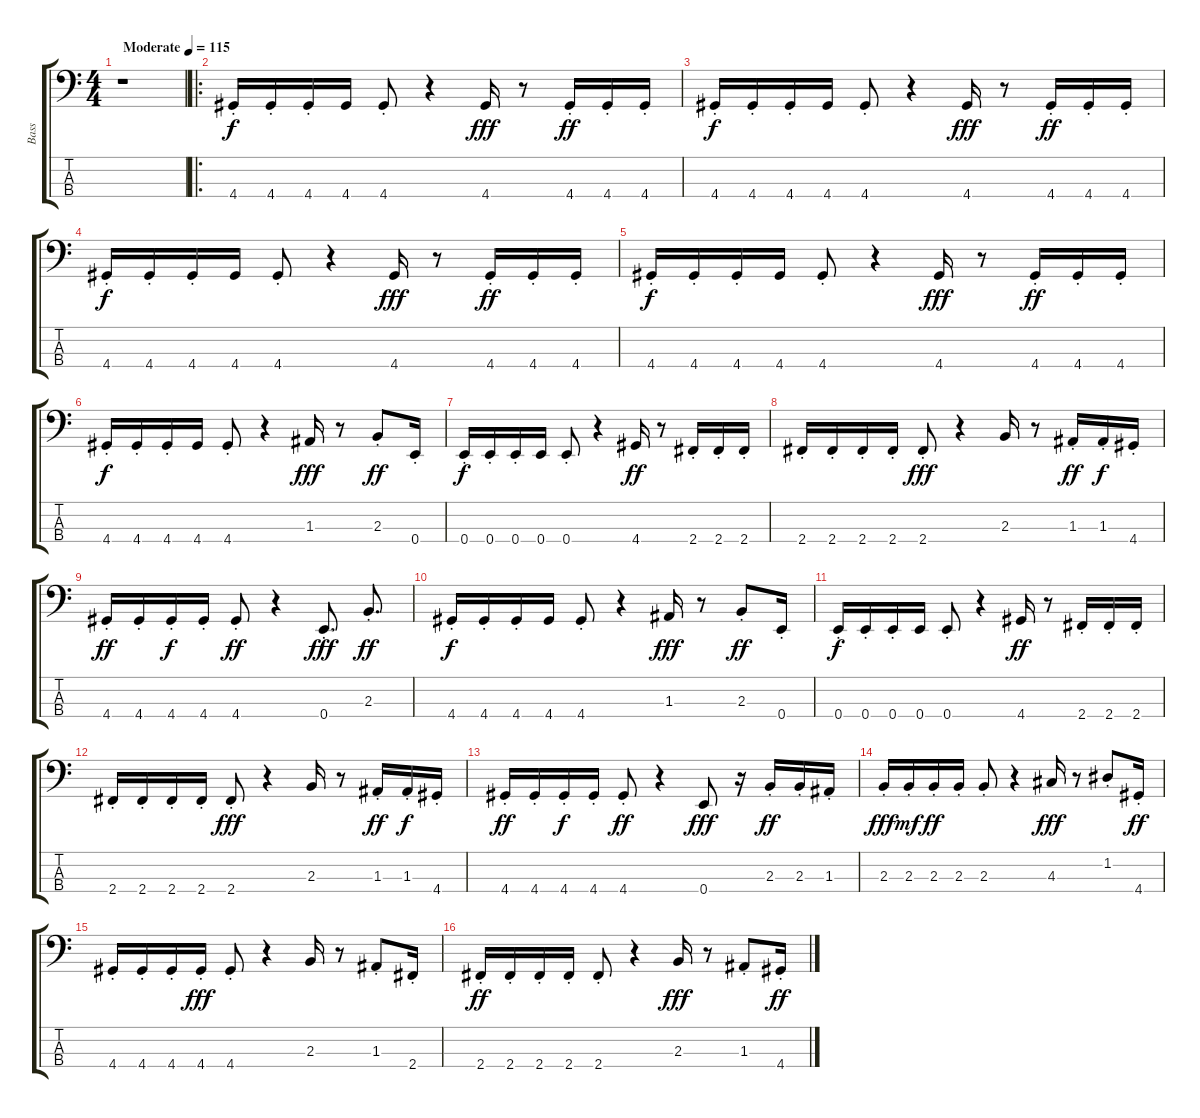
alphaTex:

\track ("Bass" "Bass") {instrument synthbass1}
\staff {score tabs}
\tuning (G2 D2 A1 E1) {hide}
\ts (4 4)
\tempo (115 "Moderate")
\clef f4
\ks c
r.1{dy f instrument synthbass1} |
\ro
4.4{st}.16 4.4{st}.16 4.4{st}.16 4.4.16 4.4{st}.8 r.4 4.4.16{dy fff} r.8 4.4{st}.16{dy ff} 4.4{st}.16 4.4{st}.16 |
4.4{st}.16{dy f} 4.4{st}.16 4.4{st}.16 4.4.16 4.4{st}.8 r.4 4.4.16{dy fff} r.8 4.4{st}.16{dy ff} 4.4{st}.16 4.4{st}.16 |
4.4{st}.16{dy f} 4.4{st}.16 4.4{st}.16 4.4.16 4.4{st}.8 r.4 4.4.16{dy fff} r.8 4.4{st}.16{dy ff} 4.4{st}.16 4.4{st}.16 |
4.4{st}.16{dy f} 4.4{st}.16 4.4{st}.16 4.4.16 4.4{st}.8 r.4 4.4.16{dy fff} r.8 4.4{st}.16{dy ff} 4.4{st}.16 4.4{st}.16 |
4.4{st}.16{dy f} 4.4{st}.16 4.4{st}.16 4.4.16 4.4{st}.8 r.4 1.3.16{dy fff} r.8 2.3{st}.8{dy ff} 0.4{st}.16 |
0.4{st}.16{dy f} 0.4{st}.16 0.4{st}.16 0.4.16 0.4{st}.8 r.4 4.4.16{dy ff} r.8 2.4{st}.16 2.4{st}.16 2.4{st}.16 |
2.4{st}.16 2.4{st}.16 2.4{st}.16 2.4{st}.16 2.4{st}.8{dy fff} r.4 2.3.16 r.8 1.3{st}.16{dy ff} 1.3{st}.16{dy f} 4.4{st}.16 |
4.4{st}.16{dy ff} 4.4{st}.16 4.4{st}.16{dy f} 4.4{st}.16 4.4{st}.8{dy ff} r.4 0.4{st}.8{d dy fff} 2.3{st}.8{d dy ff} |
4.4{st}.16{dy f} 4.4{st}.16 4.4{st}.16 4.4.16 4.4{st}.8 r.4 1.3.16{dy fff} r.8 2.3{st}.8{dy ff} 0.4{st}.16 |
0.4{st}.16{dy f} 0.4{st}.16 0.4{st}.16 0.4.16 0.4{st}.8 r.4 4.4.16{dy ff} r.8 2.4{st}.16 2.4{st}.16 2.4{st}.16 |
2.4{st}.16 2.4{st}.16 2.4{st}.16 2.4{st}.16 2.4{st}.8{dy fff} r.4 2.3.16 r.8 1.3{st}.16{dy ff} 1.3{st}.16{dy f} 4.4{st}.16 |
4.4{st}.16{dy ff} 4.4{st}.16 4.4{st}.16{dy f} 4.4{st}.16 4.4{st}.8{dy ff} r.4 0.4.8{dy fff} r.16 2.3{st}.16{dy ff} 2.3{st}.16 1.3{st}.16 |
2.3{st}.16{dy fff} 2.3{st}.16{dy mf} 2.3{st}.16{dy ff} 2.3{st}.16 2.3{st}.8 r.4 4.3.16{dy fff} r.8 1.2{st}.8 4.4{st}.16{dy ff} |
4.4{st}.16 4.4{st}.16 4.4{st}.16 4.4{st}.16{dy fff} 4.4{st}.8 r.4 2.3.16 r.8 1.3{st}.8 2.4{st}.16 |
2.4{st}.16{dy ff} 2.4{st}.16 2.4{st}.16 2.4{st}.16 2.4{st}.8 r.4 2.3.16{dy fff} r.8 1.3{st}.8 4.4{st}.16{dy ff}
